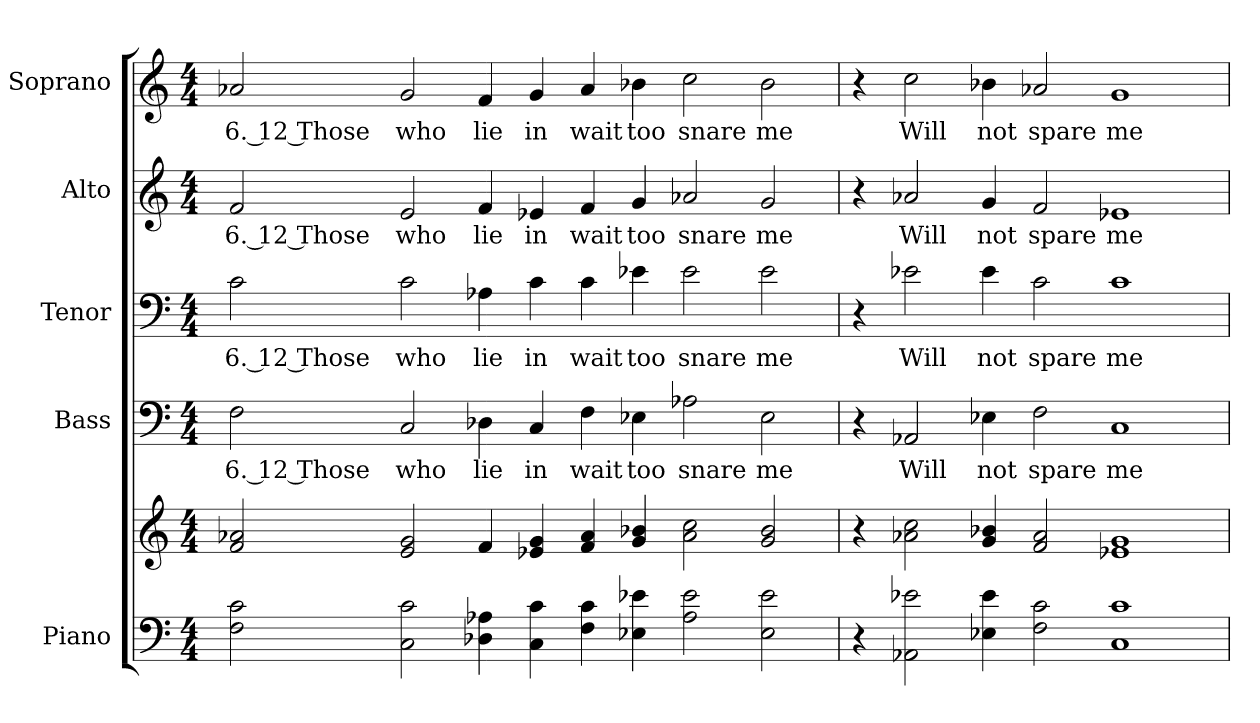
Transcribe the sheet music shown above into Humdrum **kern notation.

**kern	**kern	**kern	**text	**kern	**text	**kern	**text	**kern	**text
*part5	*part5	*part4	*part4	*part3	*part3	*part2	*part2	*part1	*part1
*staff6	*staff5	*staff4	*staff4	*staff3	*staff3	*staff2	*staff2	*staff1	*staff1
*I"Piano	*	*I"Bass	*	*I"Tenor	*	*I"Alto	*	*I"Soprano	*
*I'Pno.	*	*I'B.	*	*I'T.	*	*I'A.	*	*I'S.	*
!!LO:PB:g=z
*clefF4	*clefG2	*clefF4	*	*clefF4	*	*clefG2	*	*clefG2	*
*k[]	*k[]	*k[]	*	*k[]	*	*k[]	*	*k[]	*
*C:	*C:	*C:	*	*C:	*	*C:	*	*C:	*
*M4/4	*M4/4	*M4/4	*	*M4/4	*	*M4/4	*	*M4/4	*
*MM180	*MM180	*MM180	*	*MM180	*	*MM180	*	*MM180	*
=1	=1	=1	=1	=1	=1	=1	=1	=1	=1
!	!	!	!LO:LY:b:color=#000000	!	!	!	!	!	!
!	!	!	!	!	!LO:LY:b:color=#000000	!	!	!	!
!	!	!	!	!	!	!	!LO:LY:b:color=#000000	!	!
!	!	!	!	!	!	!	!	!	!LO:LY:b:color=#000000
2Fi\ 2ci	2fi/ 2a-Xi	2Fi\	6. 12 Those	2ci\	6. 12 Those	2fi/	6. 12 Those	2a-Xi/	6. 12 Those
!	!	!	!LO:LY:b:color=#000000	!	!	!	!	!	!
!	!	!	!	!	!LO:LY:b:color=#000000	!	!	!	!
!	!	!	!	!	!	!	!LO:LY:b:color=#000000	!	!
!	!	!	!	!	!	!	!	!	!LO:LY:b:color=#000000
2Ci\ 2ci	2ei/ 2gi	2Ci/	who	2ci\	who	2ei/	who	2gi/	who
!	!	!	!LO:LY:b:color=#000000	!	!	!	!	!	!
!	!	!	!	!	!LO:LY:b:color=#000000	!	!	!	!
!	!	!	!	!	!	!	!LO:LY:b:color=#000000	!	!
!	!	!	!	!	!	!	!	!	!LO:LY:b:color=#000000
4D-Xi\ 4A-Xi	4fi/	4D-Xi\	lie	4A-Xi\	lie	4fi/	lie	4fi/	lie
!	!	!	!LO:LY:b:color=#000000	!	!	!	!	!	!
!	!	!	!	!	!LO:LY:b:color=#000000	!	!	!	!
!	!	!	!	!	!	!	!LO:LY:b:color=#000000	!	!
!	!	!	!	!	!	!	!	!	!LO:LY:b:color=#000000
4Ci\ 4ci	4e-Xi/ 4gi	4Ci/	in	4ci\	in	4e-Xi/	in	4gi/	in
!	!	!	!LO:LY:b:color=#000000	!	!	!	!	!	!
!	!	!	!	!	!LO:LY:b:color=#000000	!	!	!	!
!	!	!	!	!	!	!	!LO:LY:b:color=#000000	!	!
!	!	!	!	!	!	!	!	!	!LO:LY:b:color=#000000
4Fi\ 4ci	4fi/ 4a-i	4Fi\	wait	4ci\	wait	4fi/	wait	4a-i/	wait
!	!	!	!LO:LY:b:color=#000000	!	!	!	!	!	!
!	!	!	!	!	!LO:LY:b:color=#000000	!	!	!	!
!	!	!	!	!	!	!	!LO:LY:b:color=#000000	!	!
!	!	!	!	!	!	!	!	!	!LO:LY:b:color=#000000
4E-Xi\ 4e-Xi	4gi/ 4b-Xi	4E-Xi\	too	4e-Xi\	too	4gi/	too	4b-Xi\	too
!	!	!	!LO:LY:b:color=#000000	!	!	!	!	!	!
!	!	!	!	!	!LO:LY:b:color=#000000	!	!	!	!
!	!	!	!	!	!	!	!LO:LY:b:color=#000000	!	!
!	!	!	!	!	!	!	!	!	!LO:LY:b:color=#000000
2A-i\ 2e-i	2a-i\ 2cci	2A-Xi\	snare	2e-i\	snare	2a-Xi/	snare	2cci\	snare
!	!	!	!LO:LY:b:color=#000000	!	!	!	!	!	!
!	!	!	!	!	!LO:LY:b:color=#000000	!	!	!	!
!	!	!	!	!	!	!	!LO:LY:b:color=#000000	!	!
!	!	!	!	!	!	!	!	!	!LO:LY:b:color=#000000
2E-i\ 2e-i	2gi/ 2b-i	2E-i\	me	2e-i\	me	2gi/	me	2b-i\	me
=2	=2	=2	=2	=2	=2	=2	=2	=2	=2
4r	4r	4r	.	4r	.	4r	.	4r	.
!	!	!	!LO:LY:b:color=#000000	!	!	!	!	!	!
!	!	!	!	!	!LO:LY:b:color=#000000	!	!	!	!
!	!	!	!	!	!	!	!LO:LY:b:color=#000000	!	!
!	!	!	!	!	!	!	!	!	!LO:LY:b:color=#000000
2AA-Xi\ 2e-Xi	2a-Xi\ 2cci	2AA-Xi/	Will	2e-Xi\	Will	2a-Xi/	Will	2cci\	Will
!	!	!	!LO:LY:b:color=#000000	!	!	!	!	!	!
!	!	!	!	!	!LO:LY:b:color=#000000	!	!	!	!
!	!	!	!	!	!	!	!LO:LY:b:color=#000000	!	!
!	!	!	!	!	!	!	!	!	!LO:LY:b:color=#000000
4E-Xi\ 4e-i	4gi/ 4b-Xi	4E-Xi\	not	4e-i\	not	4gi/	not	4b-Xi\	not
!	!	!	!LO:LY:b:color=#000000	!	!	!	!	!	!
!	!	!	!	!	!LO:LY:b:color=#000000	!	!	!	!
!	!	!	!	!	!	!	!LO:LY:b:color=#000000	!	!
!	!	!	!	!	!	!	!	!	!LO:LY:b:color=#000000
2Fi\ 2ci	2fi/ 2a-i	2Fi\	spare	2ci\	spare	2fi/	spare	2a-Xi/	spare
!	!	!	!LO:LY:b:color=#000000	!	!	!	!	!	!
!	!	!	!	!	!LO:LY:b:color=#000000	!	!	!	!
!	!	!	!	!	!	!	!LO:LY:b:color=#000000	!	!
!	!	!	!	!	!	!	!	!	!LO:LY:b:color=#000000
1Ci 1ci	1e-Xi 1gi	1Ci	me	1ci	me	1e-Xi	me	1gi	me
=	=	=	=	=	=	=	=	=	=
*-	*-	*-	*-	*-	*-	*-	*-	*-	*-
